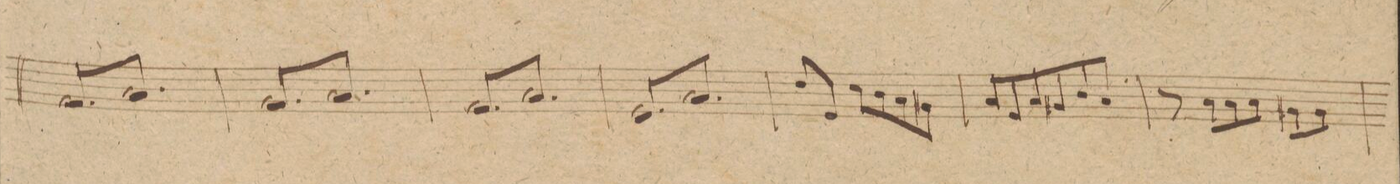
**kern	**dynam
*I"Violino 1mo	*
*clefG2	*
*k[f#c#]	*
*M3/4	*
8f#/L	.
8a/	.
8f#/	.
8a/	.
8f#/	.
8a/J	.
=36	=36
8g/L	.
8a/	.
8g/	.
8a/	.
8g/	.
8a/J	.
=37	=37
8f#/L	.
8a/	.
8f#/	.
8a/	.
8f#/	.
8a/J	.
=38	=38
8e/L	.
8a/	.
8e/	.
8a/	.
8e/	.
8a/J	.
*Xtremolo	*
=39	=39
8dd/L	.
8e/J	.
8cc#\L	.
8b\	.
8a\	.
8g#X\J	.
=40	=40
8a/L	.
8e/	.
8a/	.
8g#X/	.
8b/	.
8a/J	.
=41	=41
8r	.
8a\L	.
8a\	.
8a\J	.
8g#X\L	.
8g#\J	.
=42	=42
*-	*-
